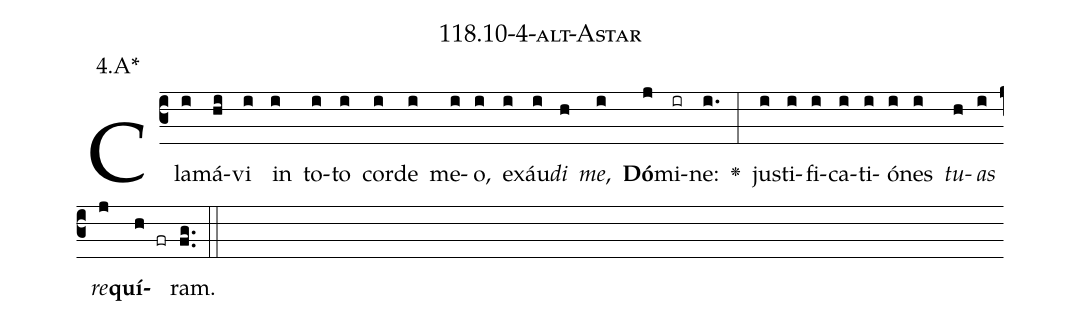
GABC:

name: 118.10-4-alt-Astar;
annotation: 4.A*;
%%
(c3)Cla(i)má(hi)vi(i) in(i) to(i)to(i) cor(i)de(i) me(i)o,(i) ex(i)áu(i)<i>di</i>(h) <i>me</i>,(i) <b>Dó</b>(j)mi(ir)ne:(i.) <v>\greheightstar</v>(:) jus(i)ti(i)fi(i)ca(i)ti(i)ó(i)nes(i) <i>tu</i>(h)<i>as</i>(i) <i>re</i>(j)<b>quí</b>(h fr)ram.(fg..) (::)


%E(i) u(h) o(i) u(j) a(h) e.(fg..) (::)
